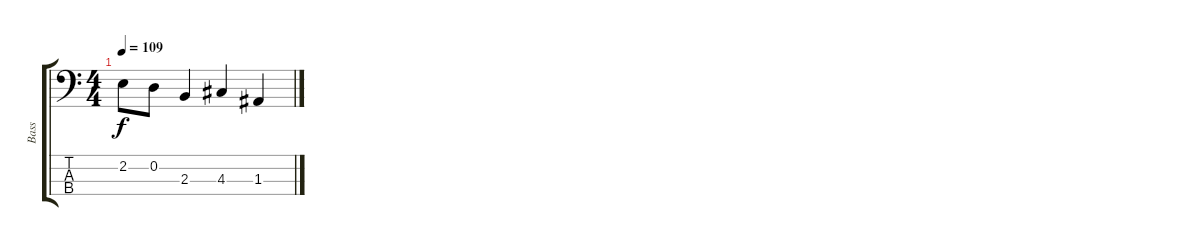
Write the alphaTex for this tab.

\track ("Bass" "Bass") {instrument electricbasspick}
\staff {score tabs}
\tuning (G2 D2 A1 E1) {hide}
\ts (4 4)
\tempo 109
\clef f4
\ks c
2.2.8{dy f} 0.2.8 2.3.4 4.3.4 1.3.4
